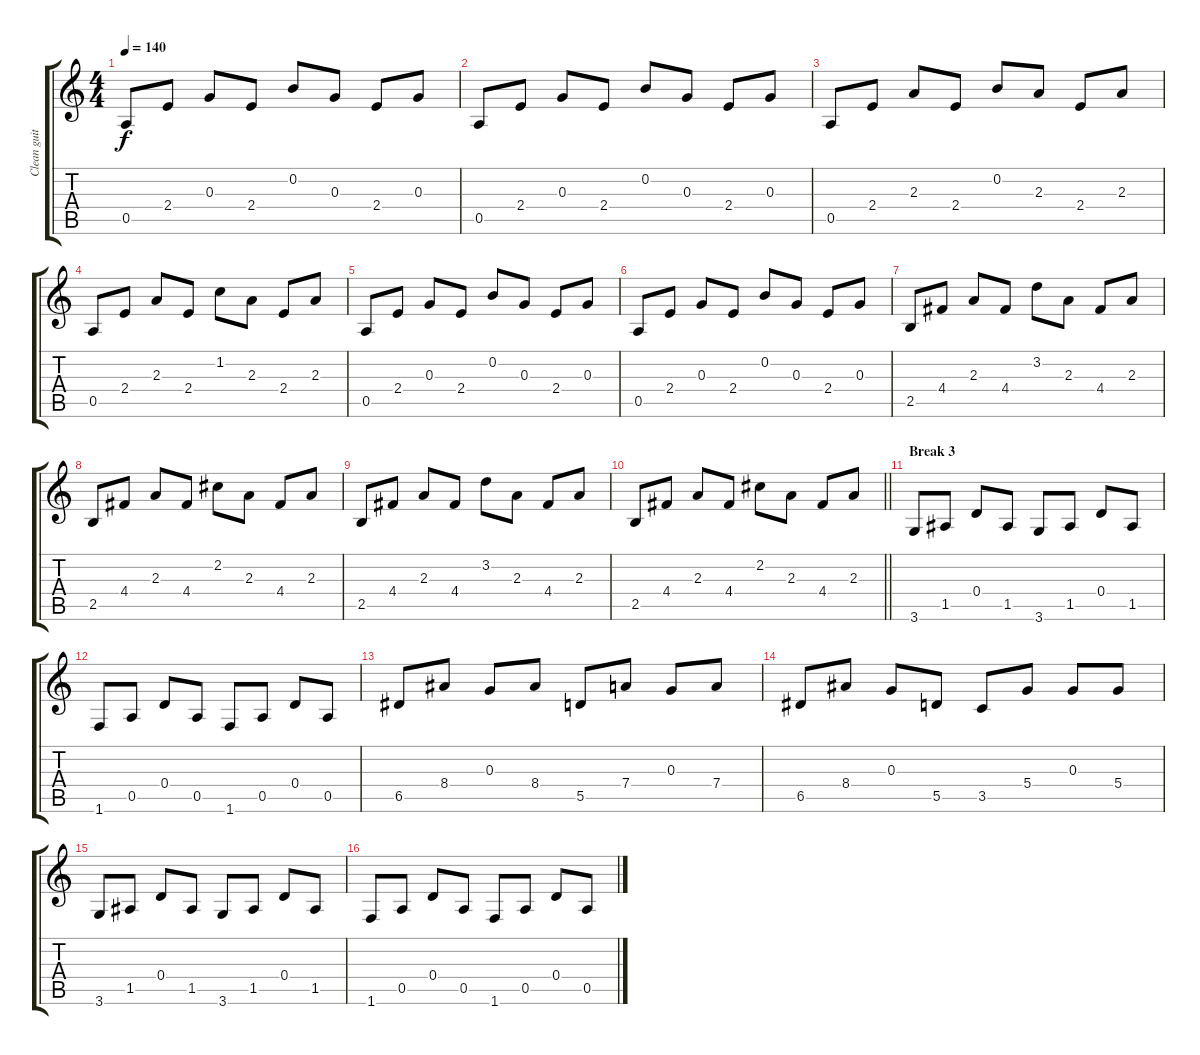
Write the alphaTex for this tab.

\track ("Clean guitar" "Clean guit") {instrument electricguitarclean}
\staff {score tabs}
\tuning (E4 B3 G3 D3 A2 E2) {hide}
\ts (4 4)
\tempo 140
\clef g2
\ks c
0.5.8{dy f} 2.4.8 0.3.8 2.4.8 0.2.8 0.3.8 2.4.8 0.3.8 |
0.5.8 2.4.8 0.3.8 2.4.8 0.2.8 0.3.8 2.4.8 0.3.8 |
0.5.8 2.4.8 2.3.8 2.4.8 0.2.8 2.3.8 2.4.8 2.3.8 |
0.5.8 2.4.8 2.3.8 2.4.8 1.2.8 2.3.8 2.4.8 2.3.8 |
0.5.8 2.4.8 0.3.8 2.4.8 0.2.8 0.3.8 2.4.8 0.3.8 |
0.5.8 2.4.8 0.3.8 2.4.8 0.2.8 0.3.8 2.4.8 0.3.8 |
2.5.8 4.4.8 2.3.8 4.4.8 3.2.8 2.3.8 4.4.8 2.3.8 |
2.5.8 4.4.8 2.3.8 4.4.8 2.2.8 2.3.8 4.4.8 2.3.8 |
2.5.8 4.4.8 2.3.8 4.4.8 3.2.8 2.3.8 4.4.8 2.3.8 |
\barLineRight lightlight
2.5.8 4.4.8 2.3.8 4.4.8 2.2.8 2.3.8 4.4.8 2.3.8 |
\section ("" "Break 3")
3.6.8{instrument electricguitarclean} 1.5.8 0.4.8 1.5.8 3.6.8 1.5.8 0.4.8 1.5.8 |
1.6.8 0.5.8 0.4.8 0.5.8 1.6.8 0.5.8 0.4.8 0.5.8 |
6.5.8 8.4.8 0.3.8 8.4.8 5.5.8 7.4.8 0.3.8 7.4.8 |
6.5.8 8.4.8 0.3.8 5.5.8 3.5.8 5.4.8 0.3.8 5.4.8 |
3.6.8 1.5.8 0.4.8 1.5.8 3.6.8 1.5.8 0.4.8 1.5.8 |
1.6.8 0.5.8 0.4.8 0.5.8 1.6.8 0.5.8 0.4.8 0.5.8
